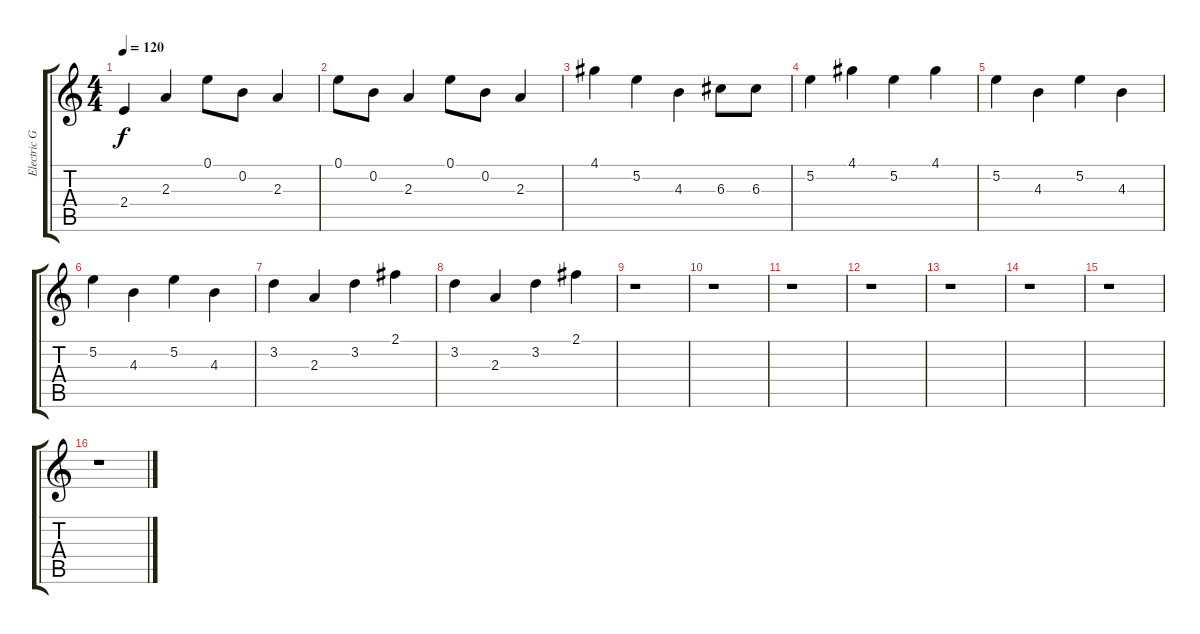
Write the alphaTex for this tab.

\track ("Electric Gtr 1" "Electric G") {instrument electricguitarclean}
\staff {score tabs}
\tuning (E4 B3 G3 D3 A2 E2) {hide}
\ts (4 4)
\tempo 120
\clef g2
\ks c
2.4.4{dy f} 2.3.4 0.1.8 0.2.8 2.3.4 |
0.1.8 0.2.8 2.3.4 0.1.8 0.2.8 2.3.4 |
4.1.4 5.2.4 4.3.4 6.3.8 6.3.8 |
5.2.4 4.1.4 5.2.4 4.1.4 |
5.2.4 4.3.4 5.2.4 4.3.4 |
5.2.4 4.3.4 5.2.4 4.3.4 |
3.2.4 2.3.4 3.2.4 2.1.4 |
3.2.4 2.3.4 3.2.4 2.1.4 |
r.1 |
r.1 |
r.1 |
r.1 |
r.1 |
r.1 |
r.1 |
r.1
